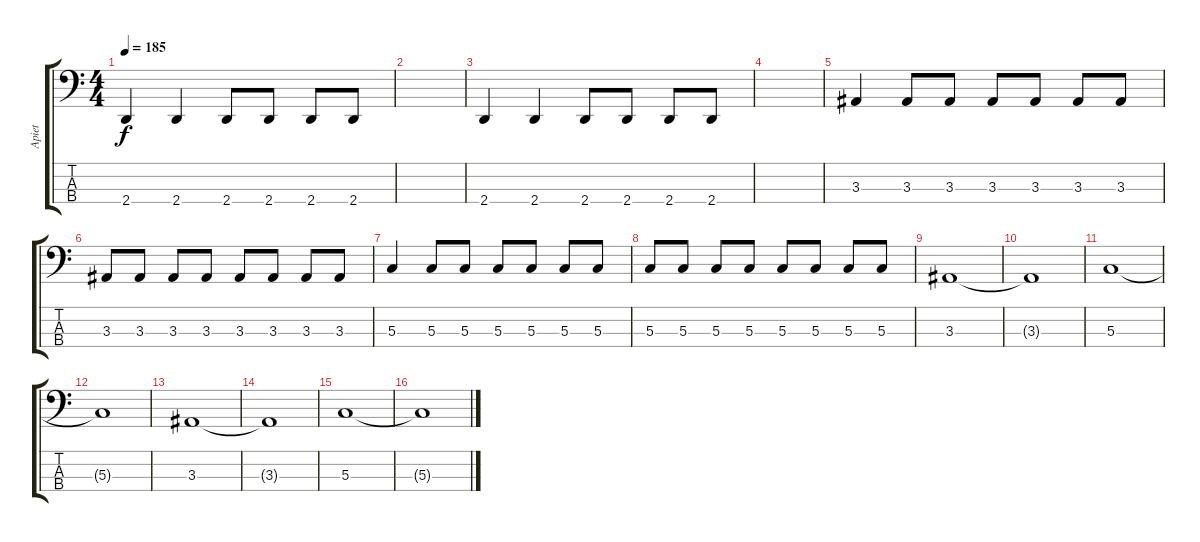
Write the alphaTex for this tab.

\track ("Apiet" "Apiet") {instrument electricbasspick}
\staff {score tabs}
\tuning (F2 C2 G1 C1) {hide}
\ts (4 4)
\tempo 185
\clef f4
\ks c
2.4.4{dy f} 2.4.4 2.4.8 2.4.8 2.4.8 2.4.8 |
|
2.4.4 2.4.4 2.4.8 2.4.8 2.4.8 2.4.8 |
|
3.3.4 3.3.8 3.3.8 3.3.8 3.3.8 3.3.8 3.3.8 |
3.3.8 3.3.8 3.3.8 3.3.8 3.3.8 3.3.8 3.3.8 3.3.8 |
5.3.4 5.3.8 5.3.8 5.3.8 5.3.8 5.3.8 5.3.8 |
5.3.8 5.3.8 5.3.8 5.3.8 5.3.8 5.3.8 5.3.8 5.3.8 |
3.3.1 |
3.3{t}.1 |
5.3.1 |
5.3{t}.1 |
3.3.1 |
3.3{t}.1 |
5.3.1 |
5.3{t}.1
